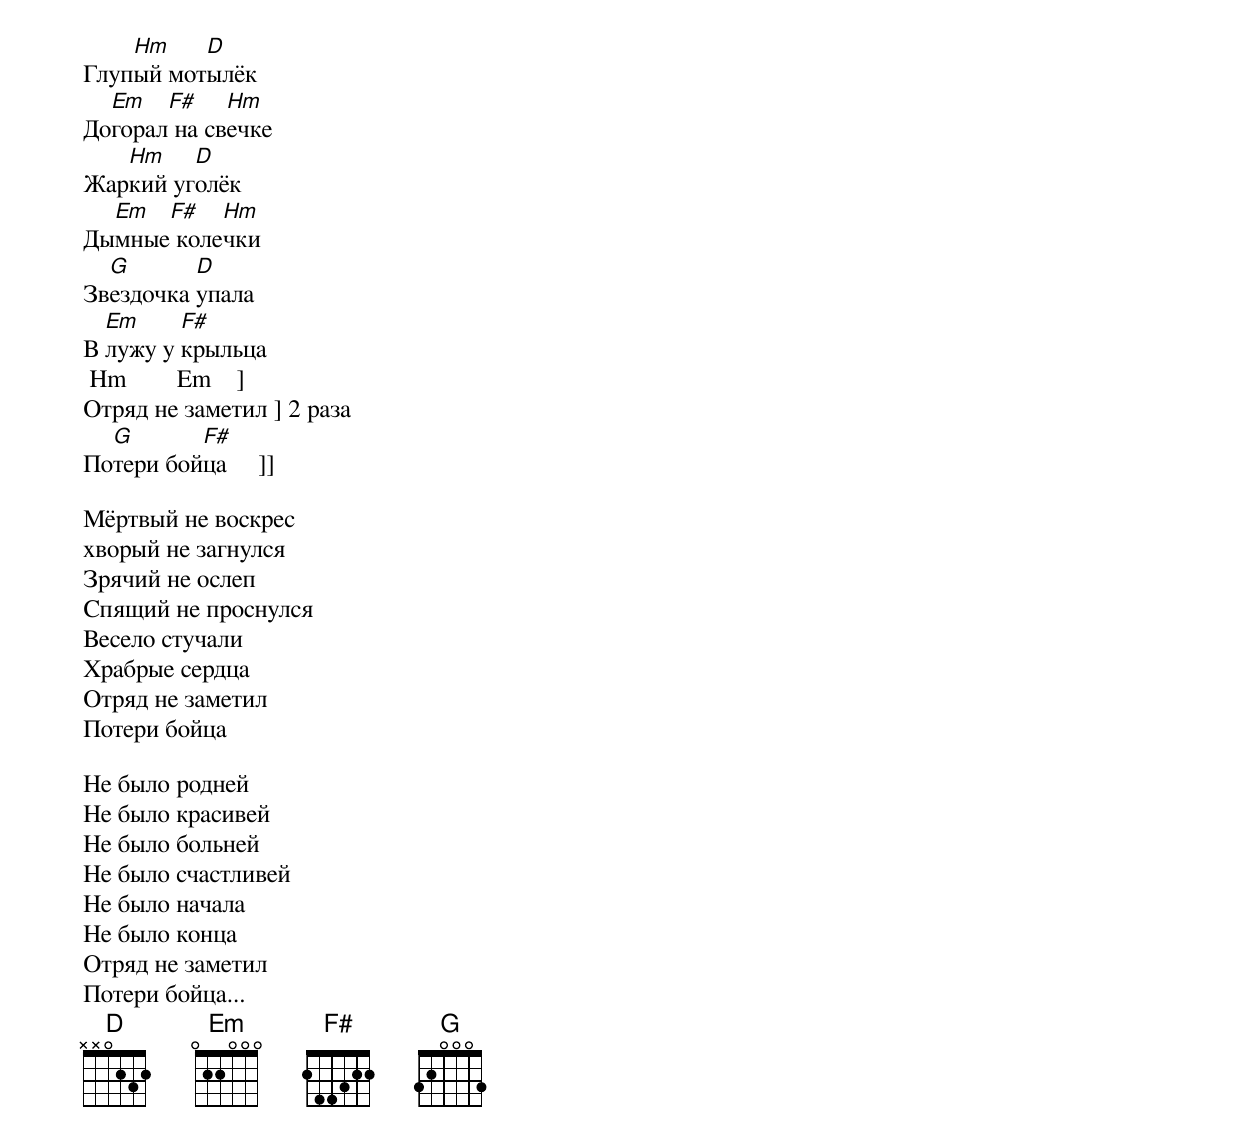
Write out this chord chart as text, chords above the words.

    Hm    D
Глупый мотылёк
  Em   F#    Hm
Догорал на свечке
   Hm    D
Жаркий уголёк
  Em  F#   Hm
Дымные колечки
  G       D
Звездочка упала
  Em     F#
В лужу у крыльца
 Hm        Em    ]
Отряд не заметил ] 2 раза
  G       F#     ]
Потери бойца     ]

Мёртвый не воскрес
хворый не загнулся
Зрячий не ослеп
Спящий не проснулся
Весело стучали
Храбрые сердца
Отряд не заметил
Потери бойца

Не было родней
Не было красивей
Не было больней
Не было счастливей
Не было начала
Не было конца
Отряд не заметил
Потери бойца...
